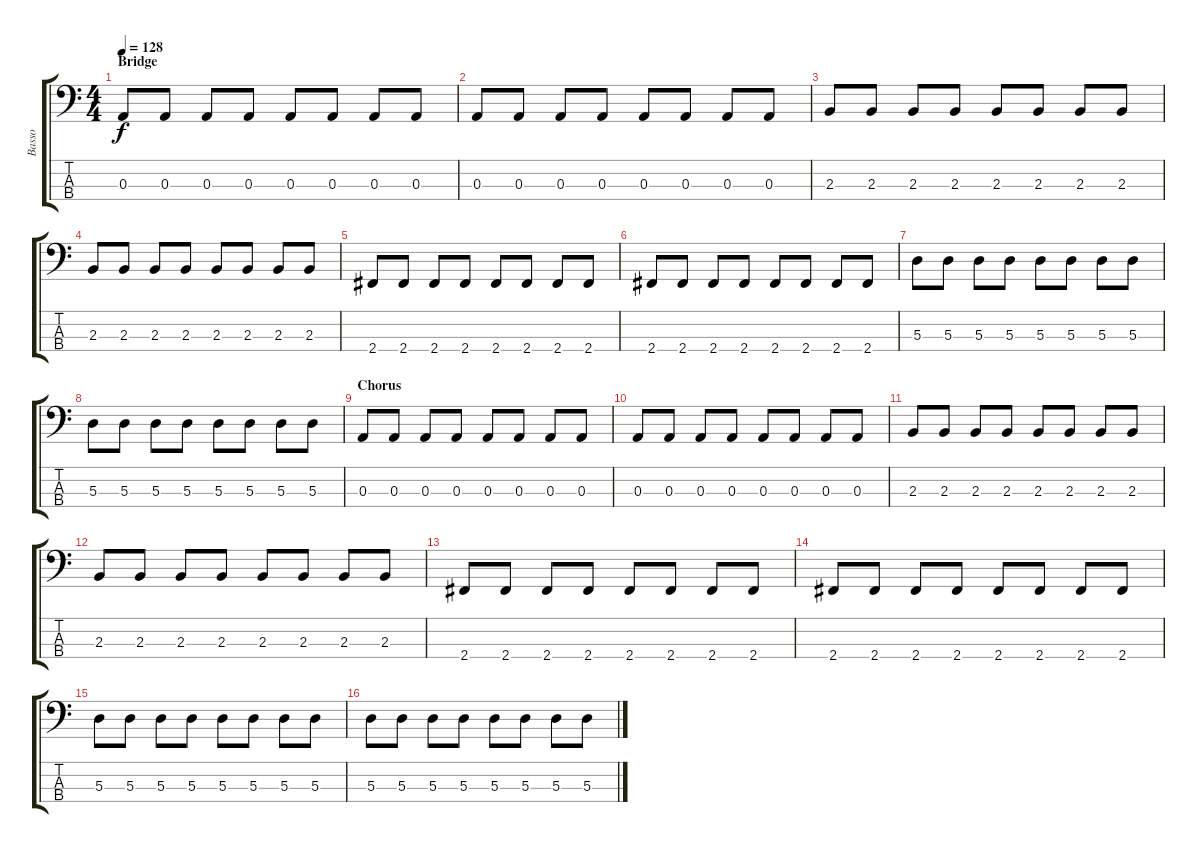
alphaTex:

\track ("Basso" "Basso") {instrument slapbass2}
\staff {score tabs}
\tuning (G2 D2 A1 E1) {hide}
\ts (4 4)
\section ("" "Bridge")
\tempo 128
\clef f4
\ks c
0.3.8{dy f} 0.3.8 0.3.8 0.3.8 0.3.8 0.3.8 0.3.8 0.3.8 |
0.3.8 0.3.8 0.3.8 0.3.8 0.3.8 0.3.8 0.3.8 0.3.8 |
2.3.8 2.3.8 2.3.8 2.3.8 2.3.8 2.3.8 2.3.8 2.3.8 |
2.3.8 2.3.8 2.3.8 2.3.8 2.3.8 2.3.8 2.3.8 2.3.8 |
2.4.8 2.4.8 2.4.8 2.4.8 2.4.8 2.4.8 2.4.8 2.4.8 |
2.4.8 2.4.8 2.4.8 2.4.8 2.4.8 2.4.8 2.4.8 2.4.8 |
5.3.8 5.3.8 5.3.8 5.3.8 5.3.8 5.3.8 5.3.8 5.3.8 |
5.3.8 5.3.8 5.3.8 5.3.8 5.3.8 5.3.8 5.3.8 5.3.8 |
\section ("" "Chorus")
0.3.8 0.3.8 0.3.8 0.3.8 0.3.8 0.3.8 0.3.8 0.3.8 |
0.3.8 0.3.8 0.3.8 0.3.8 0.3.8 0.3.8 0.3.8 0.3.8 |
2.3.8 2.3.8 2.3.8 2.3.8 2.3.8 2.3.8 2.3.8 2.3.8 |
2.3.8 2.3.8 2.3.8 2.3.8 2.3.8 2.3.8 2.3.8 2.3.8 |
2.4.8 2.4.8 2.4.8 2.4.8 2.4.8 2.4.8 2.4.8 2.4.8 |
2.4.8 2.4.8 2.4.8 2.4.8 2.4.8 2.4.8 2.4.8 2.4.8 |
5.3.8 5.3.8 5.3.8 5.3.8 5.3.8 5.3.8 5.3.8 5.3.8 |
5.3.8 5.3.8 5.3.8 5.3.8 5.3.8 5.3.8 5.3.8 5.3.8
